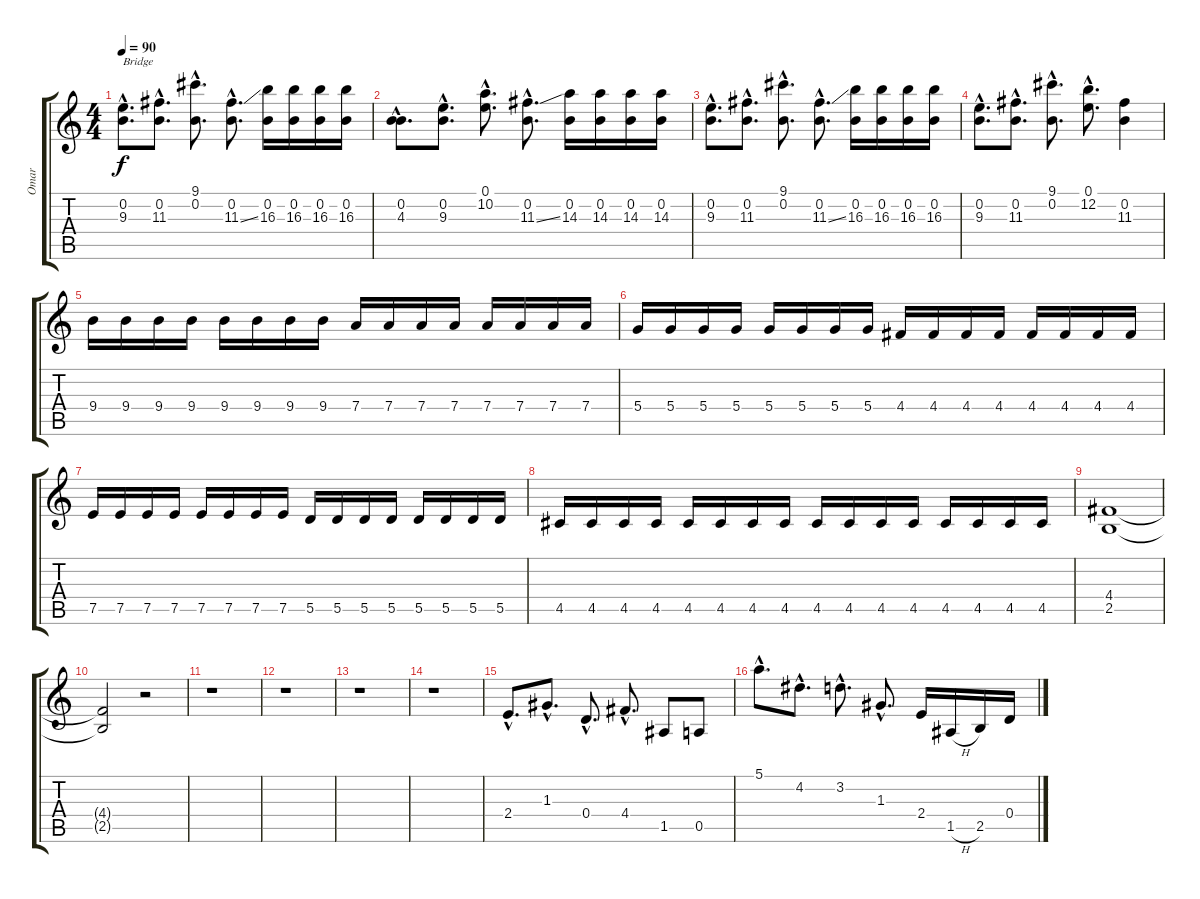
\track ("Omar" "Omar") {instrument overdrivenguitar}
\staff {score tabs}
\tuning (E4 B3 G3 D3 A2 E2) {hide}
\ts (4 4)
\tempo 90
\clef g2
\ks c
(0.2{hac} 9.3{hac}).8{d txt "Bridge" dy f} (0.2{hac} 11.3{hac}).8{d} (9.1{hac} 0.2{hac}).8{d} (0.2{hac} 11.3{ss hac}).8{d} (0.2 16.3).16 (0.2 16.3).16 (0.2 16.3).16 (0.2 16.3).16 |
(0.2{hac} 4.3{hac}).8{d} (0.2{hac} 9.3{hac}).8{d} (0.1{hac} 10.2{hac}).8{d} (0.2{hac} 11.3{ss hac}).8{d} (0.2 14.3).16 (0.2 14.3).16 (0.2 14.3).16 (0.2 14.3).16 |
(0.2{hac} 9.3{hac}).8{d} (0.2{hac} 11.3{hac}).8{d} (9.1{hac} 0.2{hac}).8{d} (0.2{hac} 11.3{ss hac}).8{d} (0.2 16.3).16 (0.2 16.3).16 (0.2 16.3).16 (0.2 16.3).16 |
(0.2{hac} 9.3{hac}).8{d} (0.2{hac} 11.3{hac}).8{d} (9.1{hac} 0.2{hac}).8{d} (0.1{hac} 12.2{hac}).8{d} (0.2 11.3).4 |
9.4.16 9.4.16 9.4.16 9.4.16 9.4.16 9.4.16 9.4.16 9.4.16 7.4.16 7.4.16 7.4.16 7.4.16 7.4.16 7.4.16 7.4.16 7.4.16 |
5.4.16 5.4.16 5.4.16 5.4.16 5.4.16 5.4.16 5.4.16 5.4.16 4.4.16 4.4.16 4.4.16 4.4.16 4.4.16 4.4.16 4.4.16 4.4.16 |
7.5.16 7.5.16 7.5.16 7.5.16 7.5.16 7.5.16 7.5.16 7.5.16 5.5.16 5.5.16 5.5.16 5.5.16 5.5.16 5.5.16 5.5.16 5.5.16 |
4.5.16 4.5.16 4.5.16 4.5.16 4.5.16 4.5.16 4.5.16 4.5.16 4.5.16 4.5.16 4.5.16 4.5.16 4.5.16 4.5.16 4.5.16 4.5.16 |
(4.4 2.5).1 |
(4.4{t} 2.5{t}).2 r.2 |
r.1 |
r.1 |
r.1 |
r.1 |
2.4{hac}.8{d} 1.3{hac}.8{d} 0.4{hac}.8{d} 4.4{hac}.8{d} 1.5.8 0.5.8 |
5.1{hac}.8{d} 4.2{hac}.8{d} 3.2{hac}.8{d} 1.3{hac}.8{d} 2.4.16 1.5{h}.16 2.5.16 0.4.16
